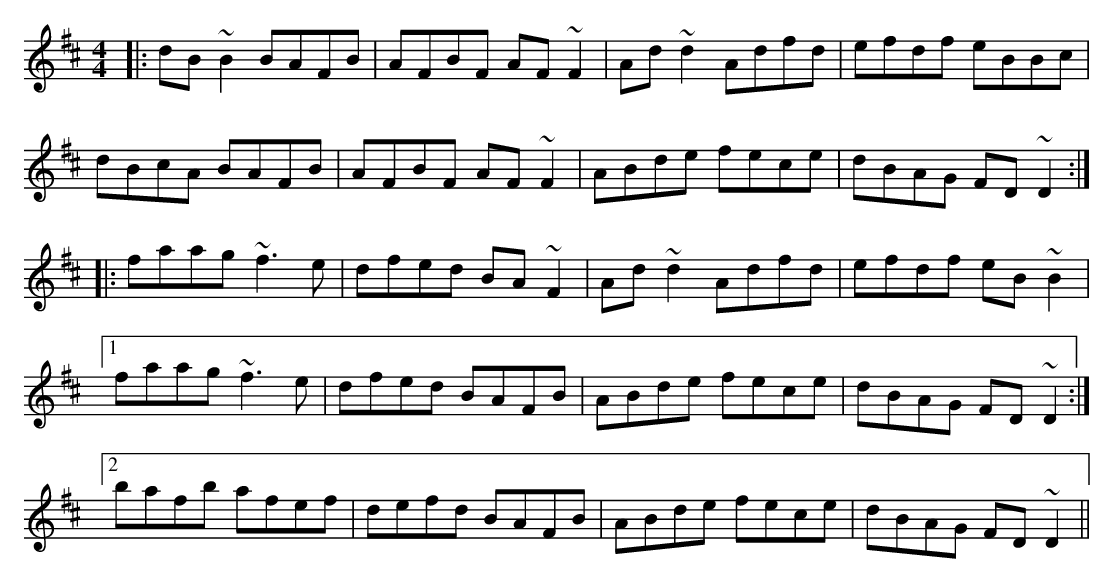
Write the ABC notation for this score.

X:1
M:4/4
K:D
|:dB ~B2 BAFB|AFBF AF ~F2|Ad ~d2 Adfd|efdf eBBc|
dBcA BAFB|AFBF AF ~F2|ABde fece|dBAG FD ~D2:|
|:faag ~f3 e|dfed BA ~F2|Ad ~d2 Adfd|efdf eB ~B2|
[1faag ~f3 e|dfed BAFB|ABde fece|dBAG FD ~D2:|
[2bafb afef|defd BAFB|ABde fece|dBAG FD ~D2||
